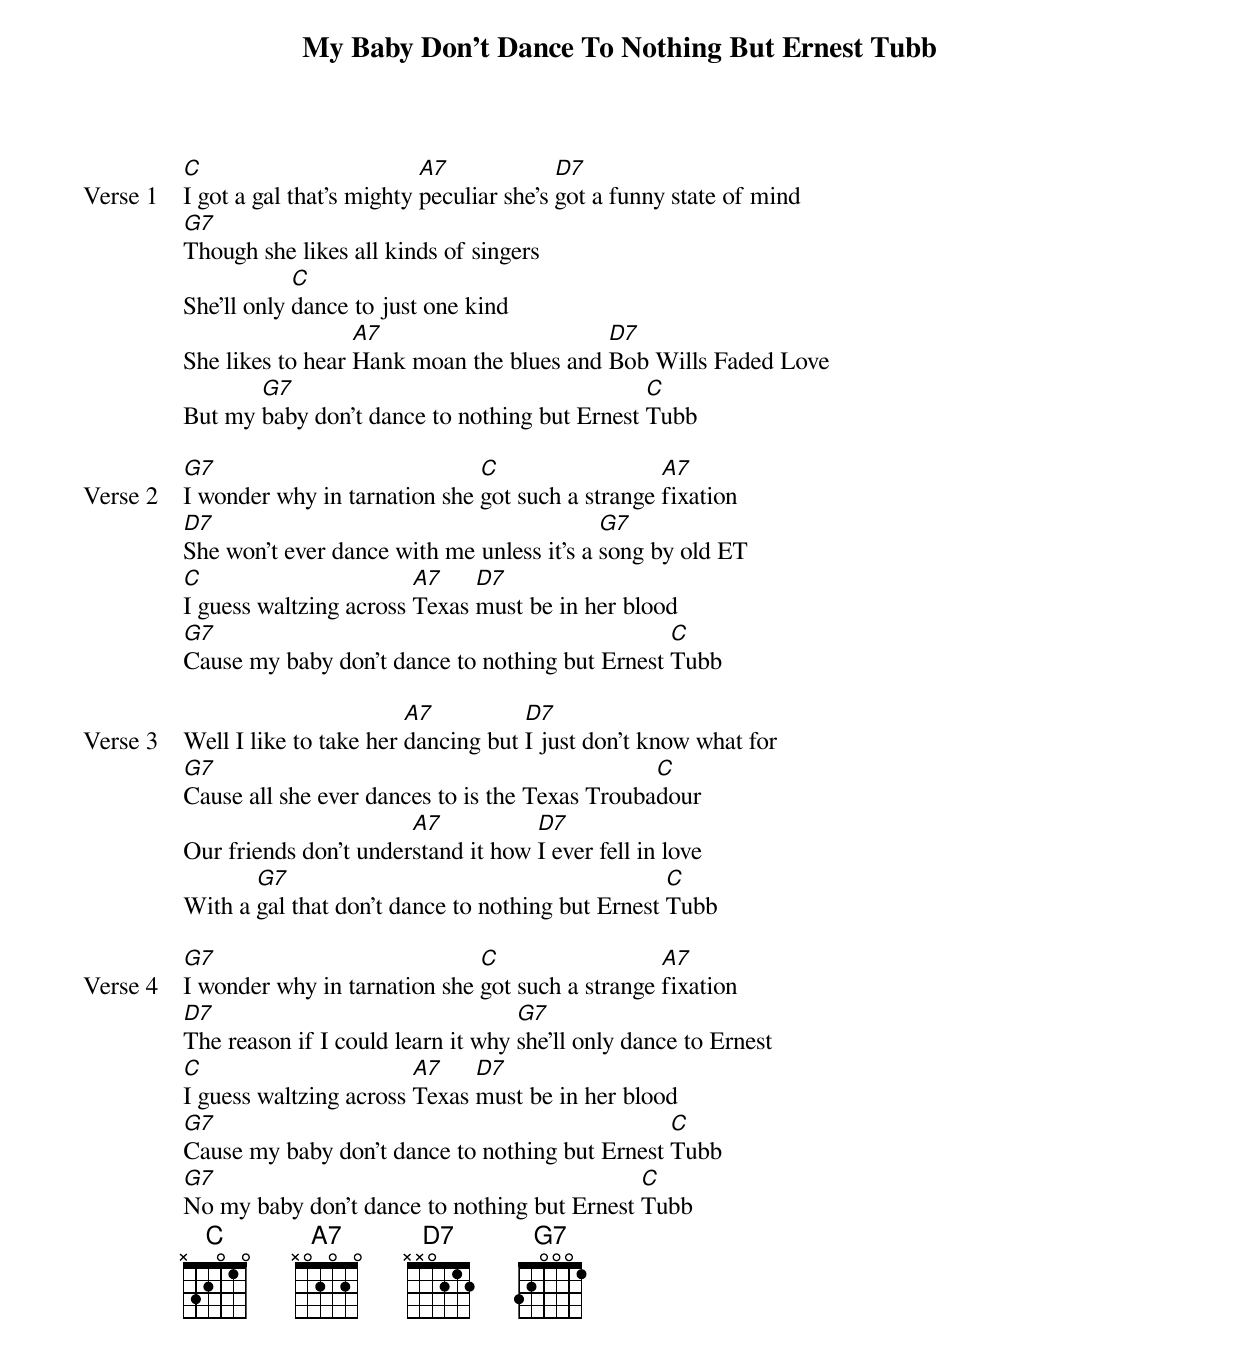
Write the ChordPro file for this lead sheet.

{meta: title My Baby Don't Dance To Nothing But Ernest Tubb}
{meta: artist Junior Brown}

{start_of_verse: Verse 1}
[C]I got a gal that's mighty [A7]peculiar she's [D7]got a funny state of mind
[G7]Though she likes all kinds of singers
She'll only [C]dance to just one kind
She likes to hear [A7]Hank moan the blues and [D7]Bob Wills Faded Love
But my [G7]baby don't dance to nothing but Ernest [C]Tubb
{end_of_verse}

{start_of_verse: Verse 2}
[G7]I wonder why in tarnation she [C]got such a strange [A7]fixation
[D7]She won't ever dance with me unless it's a [G7]song by old ET
[C]I guess waltzing across [A7]Texas [D7]must be in her blood
[G7]Cause my baby don't dance to nothing but Ernest [C]Tubb
{end_of_verse}

{start_of_verse: Verse 3}
Well I like to take her [A7]dancing but [D7]I just don't know what for
[G7]Cause all she ever dances to is the Texas Trouba[C]dour
Our friends don't under[A7]stand it how [D7]I ever fell in love
With a [G7]gal that don't dance to nothing but Ernest [C]Tubb
{end_of_verse}

{start_of_verse: Verse 4}
[G7]I wonder why in tarnation she [C]got such a strange [A7]fixation
[D7]The reason if I could learn it why [G7]she'll only dance to Ernest
[C]I guess waltzing across [A7]Texas [D7]must be in her blood
[G7]Cause my baby don't dance to nothing but Ernest [C]Tubb
[G7]No my baby don't dance to nothing but Ernest [C]Tubb
{end_of_verse}
